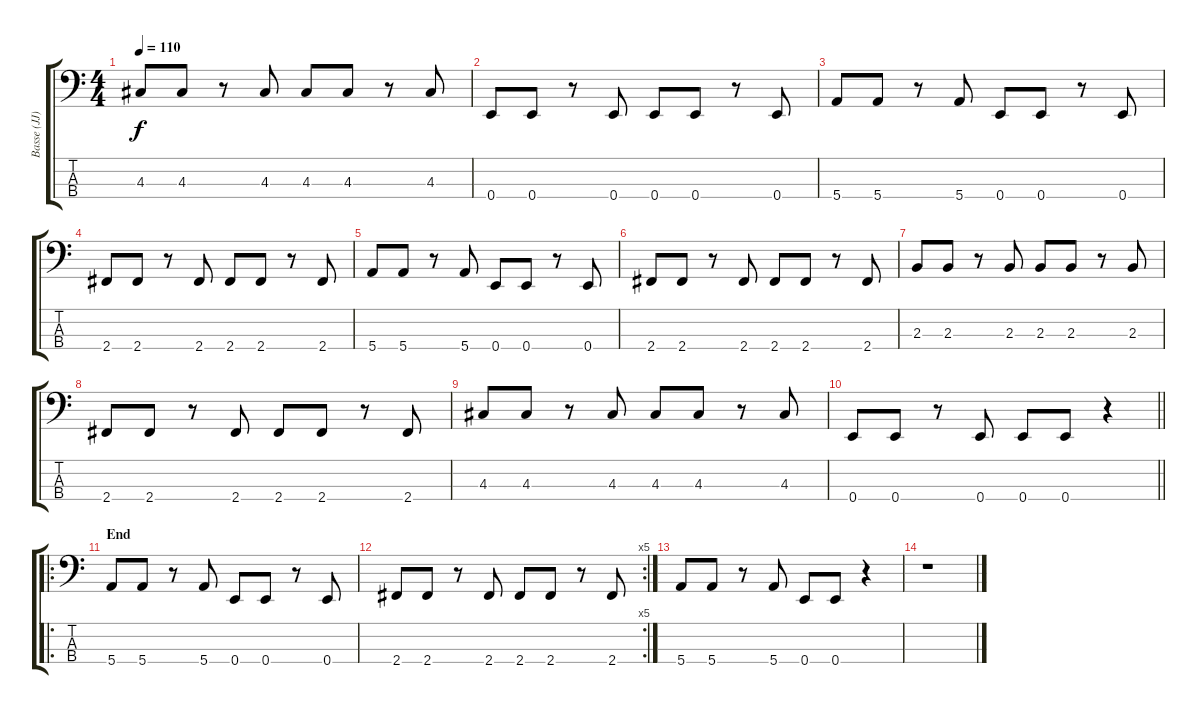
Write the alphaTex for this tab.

\track ("Basse (JJ)" "Basse (JJ)") {instrument electricbassfinger}
\staff {score tabs}
\tuning (G2 D2 A1 E1) {hide}
\ts (4 4)
\tempo 110
\clef f4
\ks c
4.3.8{dy f} 4.3.8 r.8 4.3.8 4.3.8 4.3.8 r.8 4.3.8 |
0.4.8 0.4.8 r.8 0.4.8 0.4.8 0.4.8 r.8 0.4.8 |
5.4.8 5.4.8 r.8 5.4.8 0.4.8 0.4.8 r.8 0.4.8 |
2.4.8 2.4.8 r.8 2.4.8 2.4.8 2.4.8 r.8 2.4.8 |
5.4.8 5.4.8 r.8 5.4.8 0.4.8 0.4.8 r.8 0.4.8 |
2.4.8 2.4.8 r.8 2.4.8 2.4.8 2.4.8 r.8 2.4.8 |
2.3.8 2.3.8 r.8 2.3.8 2.3.8 2.3.8 r.8 2.3.8 |
2.4.8 2.4.8 r.8 2.4.8 2.4.8 2.4.8 r.8 2.4.8 |
4.3.8 4.3.8 r.8 4.3.8 4.3.8 4.3.8 r.8 4.3.8 |
\barLineRight lightlight
0.4.8 0.4.8 r.8 0.4.8 0.4.8 0.4.8 r.4 |
\ro
\section ("" "End")
5.4.8 5.4.8 r.8 5.4.8 0.4.8 0.4.8 r.8 0.4.8 |
\rc 5
2.4.8 2.4.8 r.8 2.4.8 2.4.8 2.4.8 r.8 2.4.8 |
5.4.8 5.4.8 r.8 5.4.8 0.4.8 0.4.8 r.4 |
r.1
